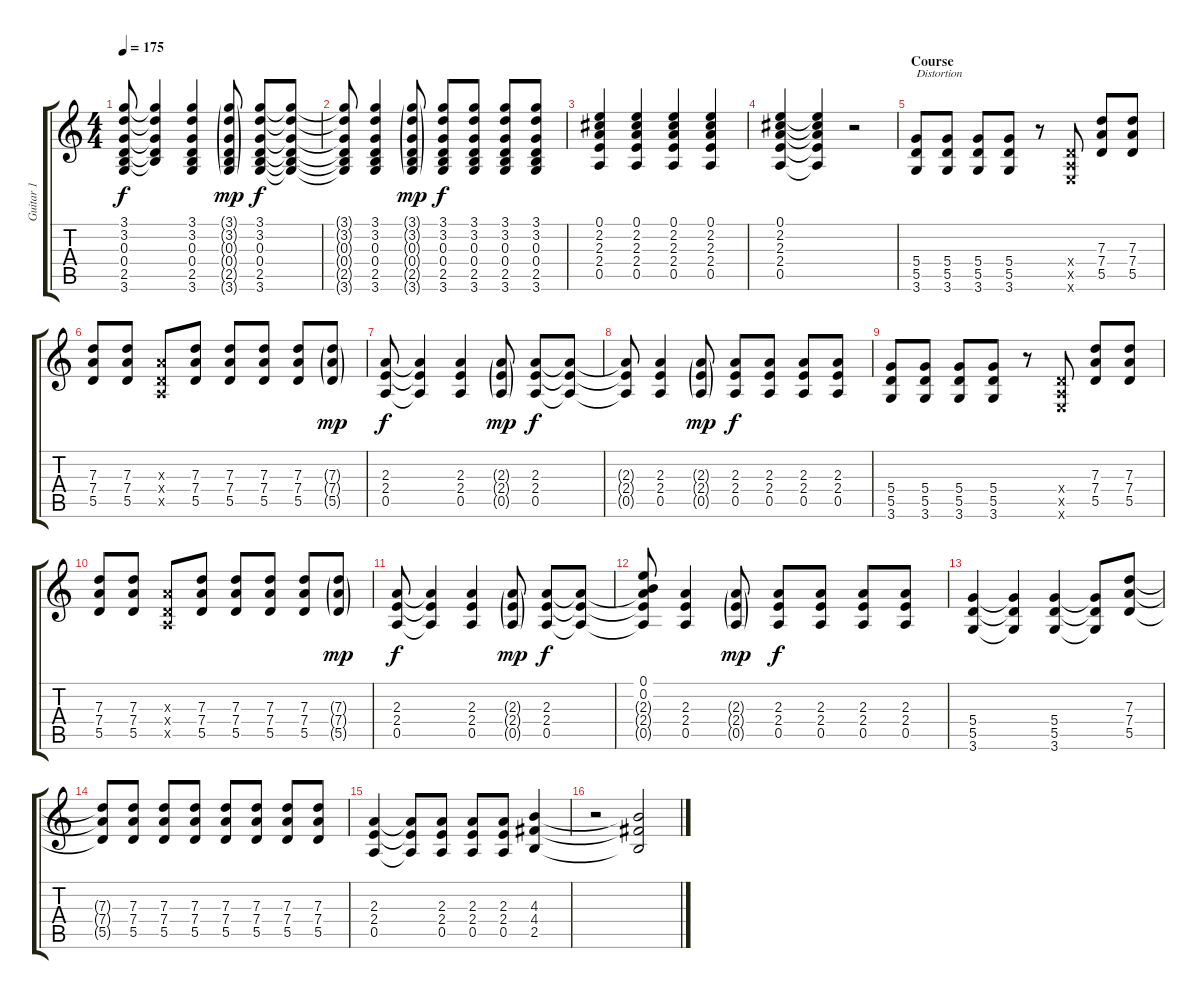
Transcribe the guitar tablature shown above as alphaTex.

\track ("Guitar 1" "Guitar 1") {instrument distortionguitar}
\staff {score tabs}
\tuning (E4 B3 G3 D3 A2 E2) {hide}
\ts (4 4)
\tempo 175
\clef g2
\ks c
(3.1 3.2 0.3 0.4 2.5 3.6).8{dy f} (3.1{t} 3.2{t} 0.3{t} 0.4{t} 2.5{t}).4 (3.1 3.2 0.3 0.4 2.5 3.6).4 (3.1{g} 3.2{g} 0.3{g} 0.4{g} 2.5{g} 3.6{g}).8{dy mp} (3.1 3.2 0.3 0.4 2.5 3.6).8{dy f} (3.1{t} 3.2{t} 0.3{t} 0.4{t} 2.5{t} 3.6{t}).8 |
(3.1{t} 3.2{t} 0.3{t} 0.4{t} 2.5{t} 3.6{t}).8 (3.1 3.2 0.3 0.4 2.5 3.6).4 (3.1{g} 3.2{g} 0.3{g} 0.4{g} 2.5{g} 3.6{g}).8{dy mp} (3.1 3.2 0.3 0.4 2.5 3.6).8{dy f} (3.1 3.2 0.3 0.4 2.5 3.6).8 (3.1 3.2 0.3 0.4 2.5 3.6).8 (3.1 3.2 0.3 0.4 2.5 3.6).8 |
(0.1 2.2 2.3 2.4 0.5).4 (0.1 2.2 2.3 2.4 0.5).4 (0.1 2.2 2.3 2.4 0.5).4 (0.1 2.2 2.3 2.4 0.5).4 |
(0.1 2.2 2.3 2.4 0.5).4 (0.1{t} 2.2{t} 2.3{t} 2.4{t} 0.5{t}).4 r.2 |
\section ("" "Course")
(5.4 5.5 3.6).8{txt "Distortion" instrument distortionguitar} (5.4 5.5 3.6).8 (5.4 5.5 3.6).8 (5.4 5.5 3.6).8 r.8 (0.4{x} 0.5{x} 0.6{x}).8 (7.3 7.4 5.5).8 (7.3 7.4 5.5).8 |
(7.3 7.4 5.5).8 (7.3 7.4 5.5).8 (2.3{x} 0.4{x} 0.5{x}).8 (7.3 7.4 5.5).8 (7.3 7.4 5.5).8 (7.3 7.4 5.5).8 (7.3 7.4 5.5).8 (7.3{g} 7.4{g} 5.5{g}).8{dy mp} |
(2.3 2.4 0.5).8{dy f} (2.3{t} 2.4{t} 0.5{t}).4 (2.3 2.4 0.5).4 (2.3{g} 2.4{g} 0.5{g}).8{dy mp} (2.3 2.4 0.5).8{dy f} (2.3{t} 2.4{t} 0.5{t}).8 |
(2.3{t} 2.4{t} 0.5{t}).8 (2.3 2.4 0.5).4 (2.3{g} 2.4{g} 0.5{g}).8{dy mp} (2.3 2.4 0.5).8{dy f} (2.3 2.4 0.5).8 (2.3 2.4 0.5).8 (2.3 2.4 0.5).8 |
(5.4 5.5 3.6).8 (5.4 5.5 3.6).8 (5.4 5.5 3.6).8 (5.4 5.5 3.6).8 r.8 (0.4{x} 0.5{x} 0.6{x}).8 (7.3 7.4 5.5).8 (7.3 7.4 5.5).8 |
(7.3 7.4 5.5).8 (7.3 7.4 5.5).8 (2.3{x} 0.4{x} 0.5{x}).8 (7.3 7.4 5.5).8 (7.3 7.4 5.5).8 (7.3 7.4 5.5).8 (7.3 7.4 5.5).8 (7.3{g} 7.4{g} 5.5{g}).8{dy mp} |
(2.3 2.4 0.5).8{dy f} (2.3{t} 2.4{t} 0.5{t}).4 (2.3 2.4 0.5).4 (2.3{g} 2.4{g} 0.5{g}).8{dy mp} (2.3 2.4 0.5).8{dy f} (2.3{t} 2.4{t} 0.5{t}).8 |
(0.1 0.2 2.3{t} 2.4{t} 0.5{t}).8 (2.3 2.4 0.5).4 (2.3{g} 2.4{g} 0.5{g}).8{dy mp} (2.3 2.4 0.5).8{dy f} (2.3 2.4 0.5).8 (2.3 2.4 0.5).8 (2.3 2.4 0.5).8 |
(5.4 5.5 3.6).4 (5.4{t} 5.5{t} 3.6{t}).4 (5.4 5.5 3.6).4 (5.4{t} 5.5{t} 3.6{t}).8 (7.3 7.4 5.5).8 |
(7.3{t} 7.4{t} 5.5{t}).8 (7.3 7.4 5.5).8 (7.3 7.4 5.5).8 (7.3 7.4 5.5).8 (7.3 7.4 5.5).8 (7.3 7.4 5.5).8 (7.3 7.4 5.5).8 (7.3 7.4 5.5).8 |
(2.3 2.4 0.5).4 (2.3{t} 2.4{t} 0.5{t}).8 (2.3 2.4 0.5).8 (2.3 2.4 0.5).8 (2.3 2.4 0.5).8 (4.3 4.4 2.5).4 |
r.2 (4.3{t} 4.4{t} 2.5{t}).2
